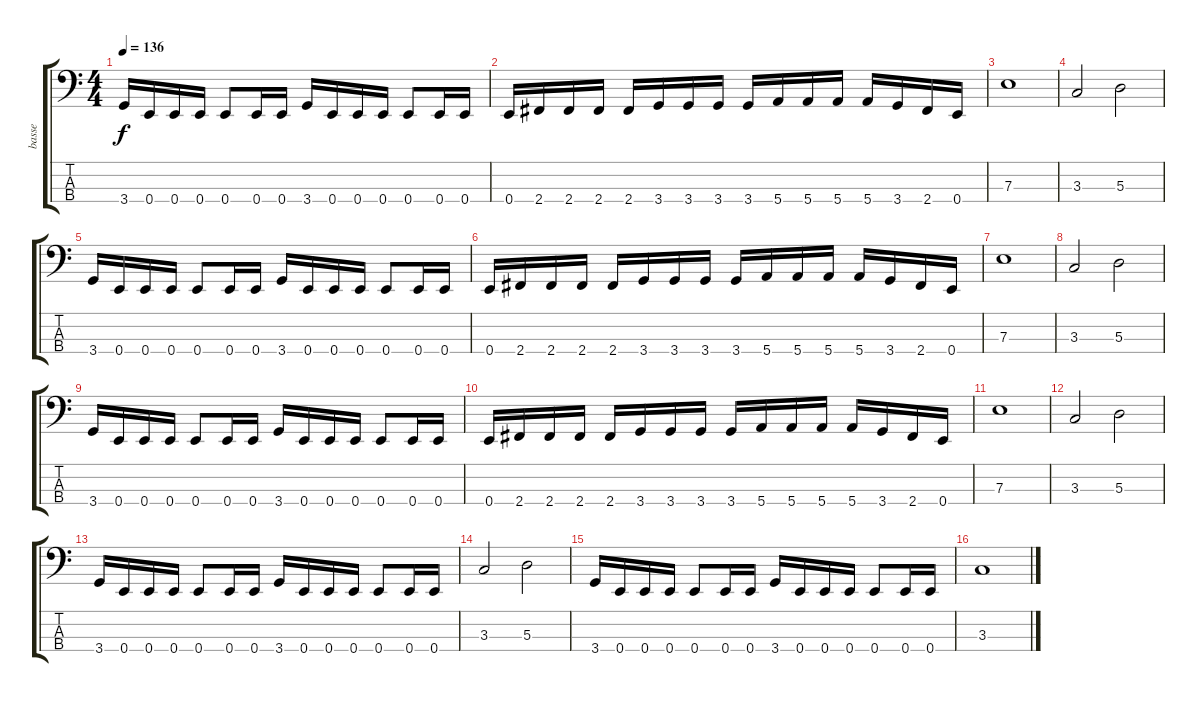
\track ("basse" "basse") {instrument electricbassfinger}
\staff {score tabs}
\tuning (G2 D2 A1 E1) {hide}
\ts (4 4)
\tempo 136
\clef f4
\ks c
3.4.16{dy f} 0.4.16 0.4.16 0.4.16 0.4.8 0.4.16 0.4.16 3.4.16 0.4.16 0.4.16 0.4.16 0.4.8 0.4.16 0.4.16 |
0.4.16 2.4.16 2.4.16 2.4.16 2.4.16 3.4.16 3.4.16 3.4.16 3.4.16 5.4.16 5.4.16 5.4.16 5.4.16 3.4.16 2.4.16 0.4.16 |
7.3.1 |
3.3.2 5.3.2 |
3.4.16 0.4.16 0.4.16 0.4.16 0.4.8 0.4.16 0.4.16 3.4.16 0.4.16 0.4.16 0.4.16 0.4.8 0.4.16 0.4.16 |
0.4.16 2.4.16 2.4.16 2.4.16 2.4.16 3.4.16 3.4.16 3.4.16 3.4.16 5.4.16 5.4.16 5.4.16 5.4.16 3.4.16 2.4.16 0.4.16 |
7.3.1 |
3.3.2 5.3.2 |
3.4.16 0.4.16 0.4.16 0.4.16 0.4.8 0.4.16 0.4.16 3.4.16 0.4.16 0.4.16 0.4.16 0.4.8 0.4.16 0.4.16 |
0.4.16 2.4.16 2.4.16 2.4.16 2.4.16 3.4.16 3.4.16 3.4.16 3.4.16 5.4.16 5.4.16 5.4.16 5.4.16 3.4.16 2.4.16 0.4.16 |
7.3.1 |
3.3.2 5.3.2 |
3.4.16 0.4.16 0.4.16 0.4.16 0.4.8 0.4.16 0.4.16 3.4.16 0.4.16 0.4.16 0.4.16 0.4.8 0.4.16 0.4.16 |
3.3.2 5.3.2 |
3.4.16 0.4.16 0.4.16 0.4.16 0.4.8 0.4.16 0.4.16 3.4.16 0.4.16 0.4.16 0.4.16 0.4.8 0.4.16 0.4.16 |
3.3.1
